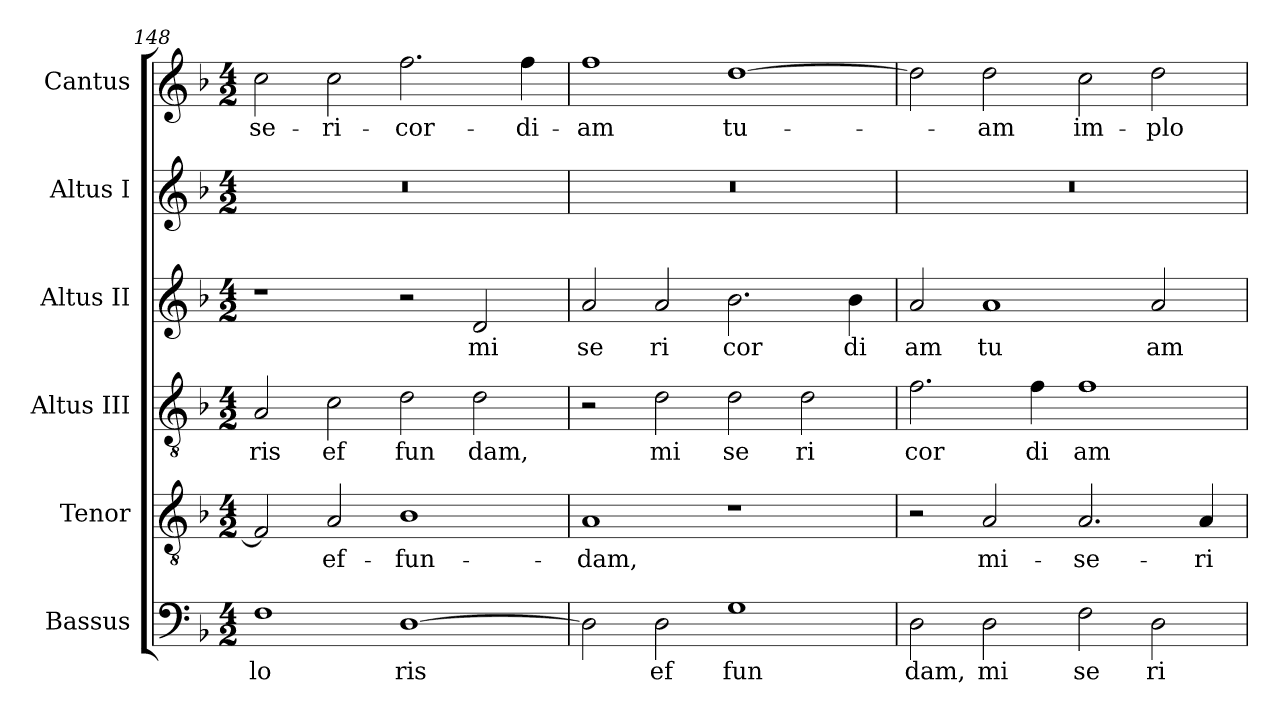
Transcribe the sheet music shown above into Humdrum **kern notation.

**kern	**text	**kern	**text	**kern	**text	**kern	**text	**kern	**kern	**text
*part6	*part6	*part5	*part5	*part4	*part4	*part3	*part3	*part2	*part1	*part1
*staff6	*staff6	*staff5	*staff5	*staff4	*staff4	*staff3	*staff3	*staff2	*staff1	*staff1
*I"Bassus	*	*I"Tenor	*	*I"Altus III	*	*I"Altus II	*	*I"Altus I	*I"Cantus	*
*I'Bassus	*	*I'Tenor	*	*I'Altus III	*	*I'Altus II	*	*I'Altus I	*I'Cantus	*
*clefF4	*	*clefGv2	*	*clefGv2	*	*clefG2	*	*clefG2	*clefG2	*
*ITrd-3c-5	*	*ITrd-3c-5	*	*ITrd-3c-5	*	*ITrd-3c-5	*	*	*ITrd-3c-5	*
*k[b-e-]	*	*k[b-e-]	*	*k[b-e-]	*	*k[b-e-]	*	*k[b-]	*k[b-e-]	*
*B-:	*	*B-:	*	*B-:	*	*B-:	*	*F:	*B-:	*
*M4/2	*	*M4/2	*	*M4/2	*	*M4/2	*	*M4/2	*M4/2	*
=148	=148	=148	=148	=148	=148	=148	=148	=148	=148	=148
!	!LO:LY:b:cj	!	!	!	!LO:LY:b:cj	!	!	!	!	!LO:LY:b:cj
1B-	lo	2B-/]	.	2d/	ris	1r	.	0r	2ff\	-se-
!	!	!	!LO:LY:b:cj	!	!LO:LY:b:cj	!	!	!	!	!LO:LY:b:cj
.	.	2d/	ef-	2f\	ef	.	.	.	2ff\	-ri-
!	!LO:LY:b:cj	!	!LO:LY:b:cj	!	!LO:LY:b:cj	!	!	!	!	!LO:LY:b:cj
[>1G	ris	1e-	-fun-	2g\	fun	2r	.	.	2.bb-\	-cor-
!	!	!	!	!	!LO:LY:b:cj	!	!LO:LY:b:cj	!	!	!
.	.	.	.	2g\	dam,	2g/	mi	.	.	.
!	!	!	!	!	!	!	!	!	!	!LO:LY:b:cj
.	.	.	.	.	.	.	.	.	4bb-\	-di-
=149	=149	=149	=149	=149	=149	=149	=149	=149	=149	=149
!	!	!	!LO:LY:b:cj	!	!	!	!LO:LY:b:cj	!	!	!LO:LY:b:cj
2G\]	.	1d	-dam,	2r	.	2dd/	se	0r	1bb-	-am
!	!LO:LY:b:cj	!	!	!	!LO:LY:b:cj	!	!LO:LY:b:cj	!	!	!
2G\	ef	.	.	2g\	mi	2dd/	ri	.	.	.
!	!LO:LY:b:cj	!	!	!	!LO:LY:b:cj	!	!LO:LY:b:cj	!	!	!LO:LY:b:cj
1c	fun	1r	.	2g\	se	2.ee-\	cor	.	[>1gg	tu-
!	!	!	!	!	!LO:LY:b:cj	!	!	!	!	!
.	.	.	.	2g\	ri	.	.	.	.	.
!	!	!	!	!	!	!	!LO:LY:b:cj	!	!	!
.	.	.	.	.	.	4ee-\	di	.	.	.
=150	=150	=150	=150	=150	=150	=150	=150	=150	=150	=150
!	!LO:LY:b:cj	!	!	!	!LO:LY:b:cj	!	!LO:LY:b:cj	!	!	!
2G\	dam,	2r	.	2.b-\	cor	2dd/	am	0r	2gg\]	.
!	!LO:LY:b:cj	!	!LO:LY:b:cj	!	!	!	!LO:LY:b:cj	!	!	!LO:LY:b:cj
2G\	mi	2d/	mi-	.	.	1dd	tu	.	2gg\	-am
!	!	!	!	!	!LO:LY:b:cj	!	!	!	!	!
.	.	.	.	4b-\	di	.	.	.	.	.
!	!LO:LY:b:cj	!	!LO:LY:b:cj	!	!LO:LY:b:cj	!	!	!	!	!LO:LY:b:cj
2B-\	se	2.d/	-se-	1b-	am	.	.	.	2ff\	im-
!	!LO:LY:b:cj	!	!	!	!	!	!LO:LY:b:cj	!	!	!LO:LY:b:cj
2G\	ri	.	.	.	.	2dd/	am	.	2gg\	-plo-
!	!	!	!LO:LY:b:cj	!	!	!	!	!	!	!
.	.	4d/	-ri-	.	.	.	.	.	.	.
=	=	=	=	=	=	=	=	=	=	=
*-	*-	*-	*-	*-	*-	*-	*-	*-	*-	*-
